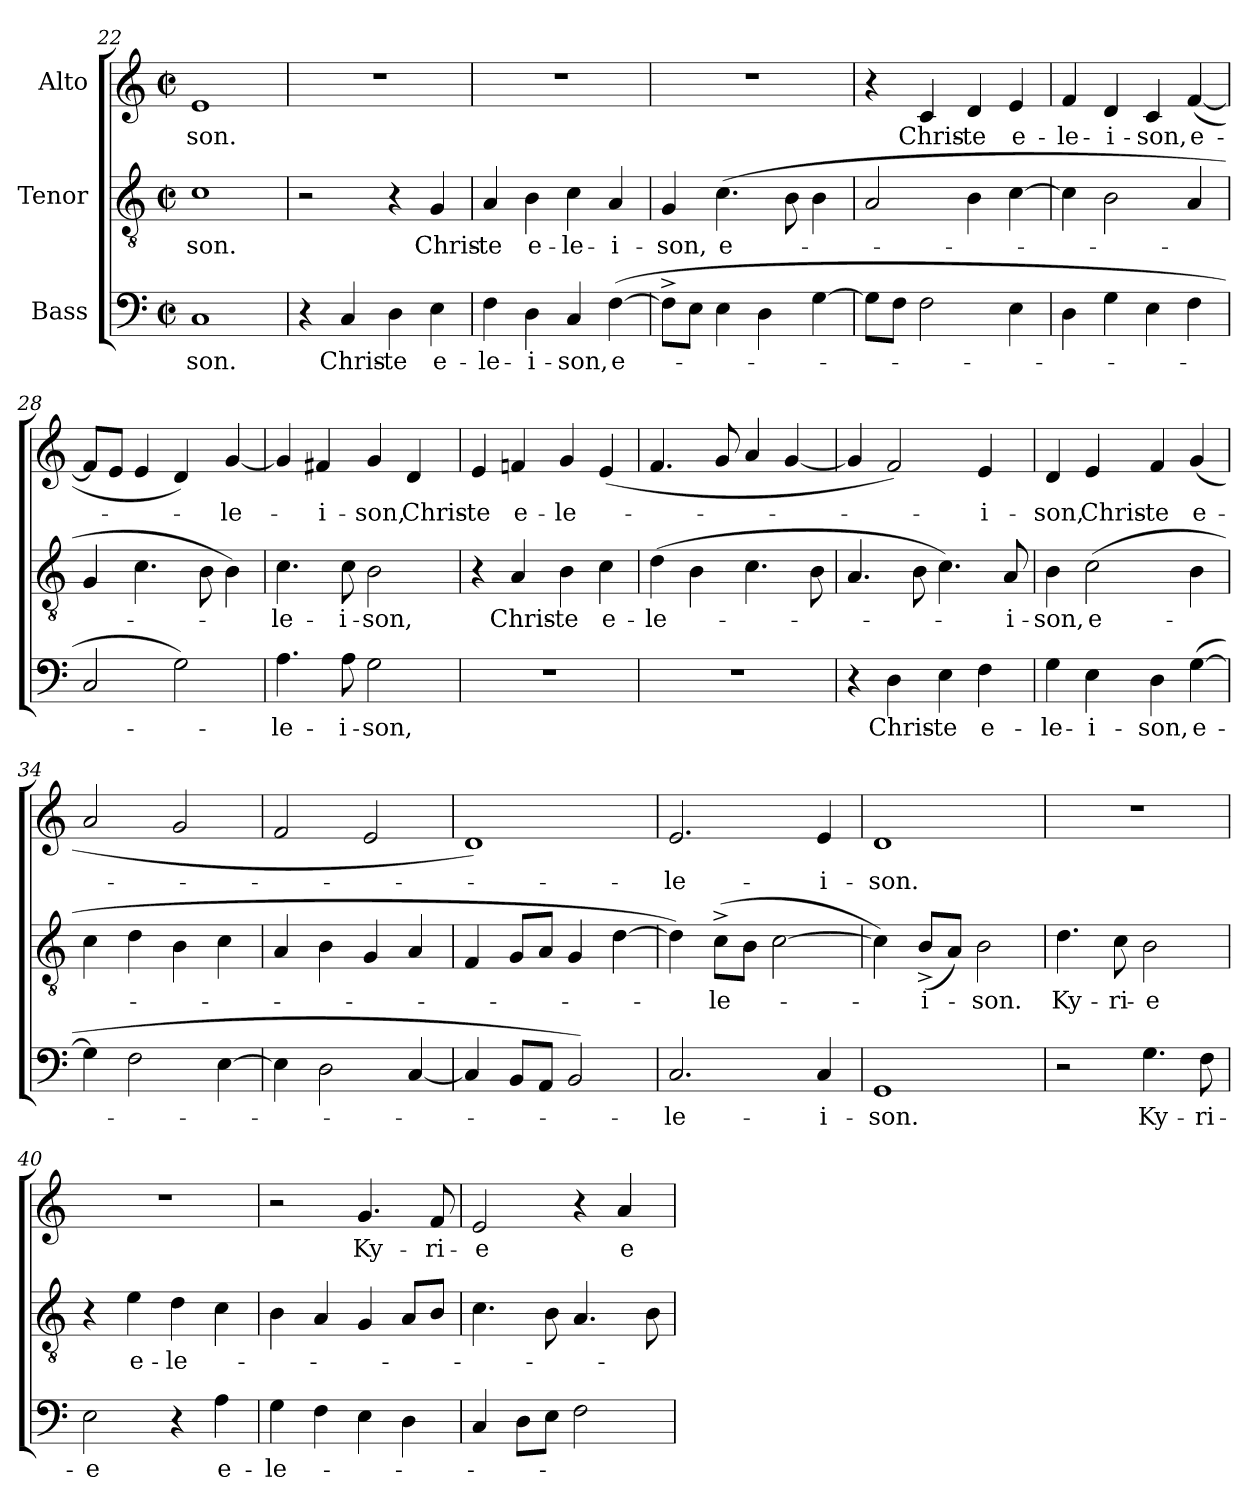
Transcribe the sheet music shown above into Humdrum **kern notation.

**kern	**text	**kern	**text	**kern	**text
*part3	*part3	*part2	*part2	*part1	*part1
*staff3	*staff3	*staff2	*staff2	*staff1	*staff1
*I"Bass	*	*I"Tenor	*	*I"Alto	*
*clefF4	*	*clefGv2	*	*clefG2	*
*k[]	*	*k[]	*	*k[]	*
*C:	*	*C:	*	*C:	*
*M2/2	*	*M2/2	*	*M2/2	*
*met(c|)	*	*met(c|)	*	*met(c|)	*
=22	=22	=22	=22	=22	=22
!	!LO:LY:b	!	!LO:LY:b	!	!LO:LY:b
1C	-son.	1c	-son.	1e	-son.
!!LO:LB:g=z
=23	=23	=23	=23	=23	=23
4r	.	2r	.	1r	.
!	!LO:LY:b	!	!	!	!
4C/	Chris-	.	.	.	.
!	!LO:LY:b:rj	!	!	!	!
4D\	-te	4r	.	.	.
!	!LO:LY:b	!	!LO:LY:b	!	!
4E\	e-	4G/	Chris-	.	.
=24	=24	=24	=24	=24	=24
!	!LO:LY:b	!	!LO:LY:b	!	!
4F\	-le-	4A/	-te	1r	.
!	!LO:LY:b	!	!LO:LY:b	!	!
4D\	-i-	4B\	e-	.	.
!	!LO:LY:b:rj	!	!LO:LY:b	!	!
4C/	-son,	4c\	-le-	.	.
!	!LO:LY:b	!	!LO:LY:b	!	!
(>[>4F\	e-	4A/	-i-	.	.
=25	=25	=25	=25	=25	=25
!	!	!	!LO:LY:b	!	!
8F^>\L]	.	4G/	-son,	1r	.
8E\J	.	.	.	.	.
!	!	!	!LO:LY:b	!	!
4E\	.	(>4.c\	e-	.	.
4D\	.	.	.	.	.
.	.	8B\	.	.	.
[>4G\	.	4B\	.	.	.
=26	=26	=26	=26	=26	=26
8G\L]	.	2A/	.	4r	.
8F\J	.	.	.	.	.
!	!	!	!	!	!LO:LY:b
2F\	.	.	.	4c/	Chris-
!	!	!	!	!	!LO:LY:b:rj
.	.	4B\	.	4d/	-te
!	!	!	!	!	!LO:LY:b
4E\	.	[>4c\	.	4e/	e-
=27	=27	=27	=27	=27	=27
!	!	!	!	!	!LO:LY:b
4D\	.	4c\]	.	4f/	-le-
!	!	!	!	!	!LO:LY:b
4G\	.	2B\	.	4d/	-i-
!	!	!	!	!	!LO:LY:b:rj
4E\	.	.	.	4c/	-son,
!	!	!	!	!	!LO:LY:b
4F\	.	4A/	.	(<[<4f/	e-
=28	=28	=28	=28	=28	=28
2C/	.	4G/	.	8f/L]	.
.	.	.	.	8e/J	.
.	.	4.c\	.	4e/	.
2G\)	.	.	.	4d/)	.
.	.	8B\	.	.	.
!	!	!	!	!	!LO:LY:b
.	.	4B\)	.	[<4g/	-le-
=29	=29	=29	=29	=29	=29
!	!LO:LY:b	!	!LO:LY:b	!	!
4.A\	-le-	4.c\	-le-	4g/]	.
!	!	!	!	!	!LO:LY:b
.	.	.	.	4f#X/	-i-
!	!LO:LY:b	!	!LO:LY:b	!	!
8A\	-i-	8c\	-i-	.	.
!	!LO:LY:b	!	!LO:LY:b	!	!LO:LY:b
2G\	-son,	2B\	-son,	4g/	-son,
!	!	!	!	!	!LO:LY:b
.	.	.	.	4d/	Chris-
=30	=30	=30	=30	=30	=30
!	!	!	!	!	!LO:LY:b
1r	.	4r	.	4e/	-te
!	!	!	!LO:LY:b	!	!LO:LY:b
.	.	4A/	Chris-	4fni/	e-
!	!	!	!LO:LY:b:rj	!	!LO:LY:b
.	.	4B\	-te	4g/	-le-
!	!	!	!LO:LY:b	!	!
.	.	4c\	e-	(<4e/	.
!!LO:PB:g=z
=31	=31	=31	=31	=31	=31
!	!	!	!LO:LY:b	!	!
1r	.	(>4d\	-le-	4.f/	.
.	.	4B\	.	.	.
.	.	.	.	8g/	.
.	.	4.c\	.	4a/	.
.	.	.	.	[<4g/	.
.	.	8B\	.	.	.
=32	=32	=32	=32	=32	=32
4r	.	4.A/	.	4g/]	.
!	!LO:LY:b	!	!	!	!
4D\	Chris-	.	.	2f/)	.
.	.	8B\	.	.	.
!	!LO:LY:b:rj	!	!	!	!
4E\	-te	4.c\)	.	.	.
!	!LO:LY:b	!	!	!	!LO:LY:b
4F\	e-	.	.	4e/	-i-
!	!	!	!LO:LY:b	!	!
.	.	8A/	-i-	.	.
=33	=33	=33	=33	=33	=33
!	!LO:LY:b	!	!LO:LY:b	!	!LO:LY:b
4G\	-le-	4B\	-son,	4d/	-son,
!	!LO:LY:b	!	!LO:LY:b	!	!LO:LY:b
4E\	-i-	(>2c\	e-	4e/	Chris-
!	!LO:LY:b	!	!	!	!LO:LY:b:rj
4D\	-son,	.	.	4f/	-te
!	!LO:LY:b	!	!	!	!LO:LY:b
(>[>4G\	e-	4B\	.	(<4g/	e-
=34	=34	=34	=34	=34	=34
4G\]	.	4c\	.	2a/	.
2F\	.	4d\	.	.	.
.	.	4B\	.	2g/	.
[>4E\	.	4c\	.	.	.
=35	=35	=35	=35	=35	=35
4E\]	.	4A/	.	2f/	.
2D\	.	4B\	.	.	.
.	.	4G/	.	2e/	.
[<4C/	.	4A/	.	.	.
=36	=36	=36	=36	=36	=36
4C/]	.	4F/	.	1d)	.
8BB/L	.	8G/L	.	.	.
8AA/J	.	8A/J	.	.	.
2BB/)	.	4G/	.	.	.
.	.	[>4d\	.	.	.
=37	=37	=37	=37	=37	=37
!	!LO:LY:b	!	!	!	!LO:LY:b
2.C/	-le-	4d\])	.	2.e/	-le-
!	!	!	!LO:LY:b	!	!
.	.	(>8c^>\L	-le-	.	.
.	.	8B\J	.	.	.
.	.	[>2c\	.	.	.
!	!LO:LY:b	!	!	!	!LO:LY:b
4C/	-i-	.	.	4e/	-i-
=38	=38	=38	=38	=38	=38
!	!LO:LY:b	!	!	!	!LO:LY:b
1GG	-son.	4c\])	.	1d	-son.
!	!	!	!LO:LY:b	!	!
.	.	(<8B^</L	-i-	.	.
.	.	8A/J)	.	.	.
!	!	!	!LO:LY:b	!	!
.	.	2B\	-son.	.	.
!!LO:LB:g=z
=39	=39	=39	=39	=39	=39
!	!	!	!LO:LY:b	!	!
2r	.	4.d\	Ky-	1r	.
!	!	!	!LO:LY:b	!	!
.	.	8c\	-ri-	.	.
!	!LO:LY:b	!	!LO:LY:b:rj	!	!
4.G\	Ky-	2B\	-e	.	.
!	!LO:LY:b	!	!	!	!
8F\	-ri-	.	.	.	.
=40	=40	=40	=40	=40	=40
!	!LO:LY:b	!	!	!	!
2E\	-e	4r	.	1r	.
!	!	!	!LO:LY:b	!	!
.	.	4e\	e-	.	.
!	!	!	!LO:LY:b	!	!
4r	.	4d\	-le-	.	.
!	!LO:LY:b	!	!	!	!
4A\	e-	4c\	.	.	.
=41	=41	=41	=41	=41	=41
!	!LO:LY:b	!	!	!	!
4G\	-le-	4B\	.	2r	.
4F\	.	4A/	.	.	.
!	!	!	!	!	!LO:LY:b
4E\	.	4G/	.	4.g/	Ky-
4D\	.	8A/L	.	.	.
!	!	!	!	!	!LO:LY:b
.	.	8B/J	.	8f/	-ri-
=42	=42	=42	=42	=42	=42
!	!	!	!	!	!LO:LY:b
4C/	.	4.c\	.	2e/	-e
8D\L	.	.	.	.	.
8E\J	.	8B\	.	.	.
2F\	.	4.A/	.	4r	.
!	!	!	!	!	!LO:LY:b
.	.	.	.	4a/	e-
.	.	8B\	.	.	.
=	=	=	=	=	=
*-	*-	*-	*-	*-	*-
